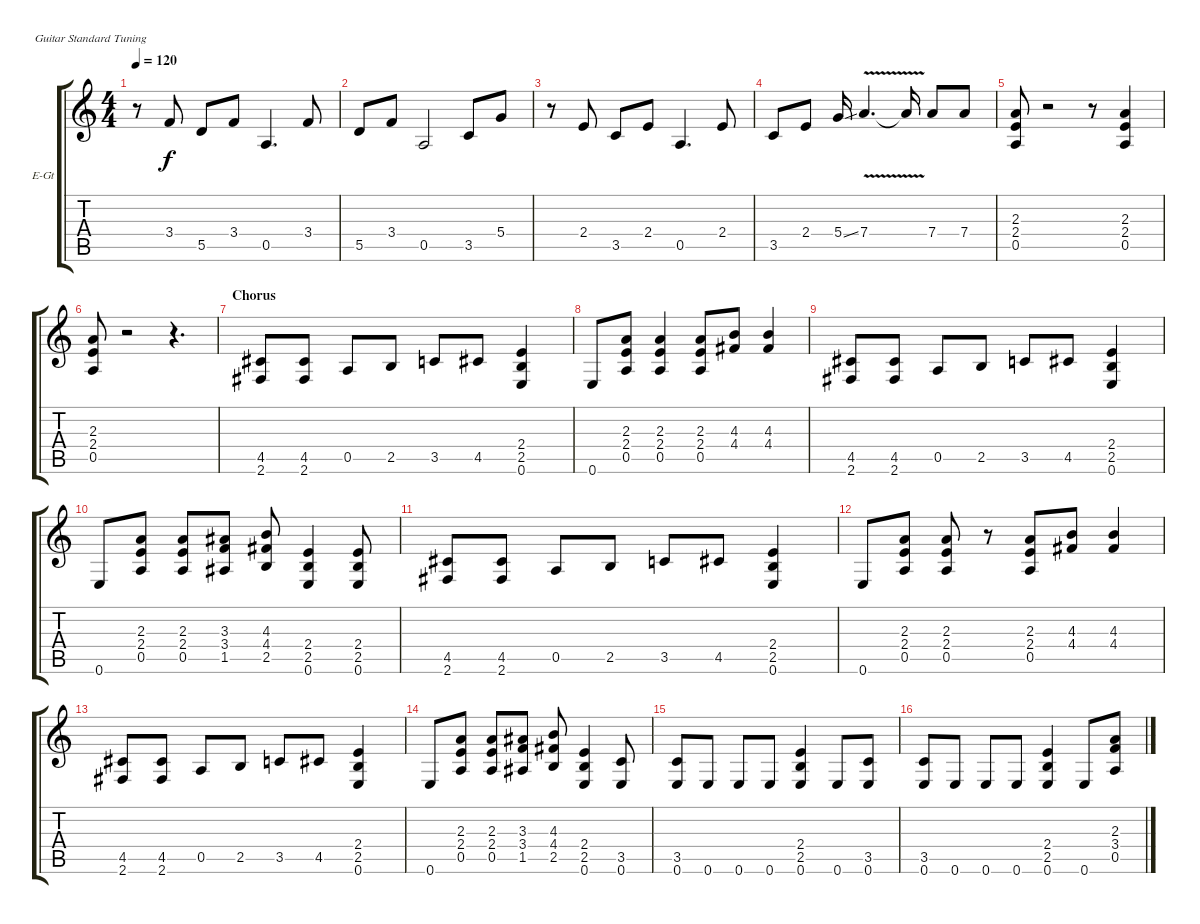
\bracketExtendMode groupsimilarinstruments
\firstSystemTrackNameOrientation horizontal
\otherSystemsTrackNameOrientation horizontal
\track ("Distortion Guitar 1" "E-Gt") {instrument distortionguitar}
\staff {score tabs}
\tuning (E4 B3 G3 D3 A2 E2)
\ts (4 4)
\tempo 120
\clef g2
\ks c
r.8{dy f} 3.4.8 5.5.8 3.4.8 0.5.4{d} 3.4.8 |
5.5.8 3.4.8 0.5.2 3.5.8 5.4.8 |
r.8 2.4.8 3.5.8 2.4.8 0.5.4{d} 2.4.8 |
3.5.8 2.4.8 5.4{ss}.16 7.4{v}.4{d} 7.4{v t}.16 7.4.8 7.4.8 |
(2.3 2.4 0.5).8 r.2 r.8 (2.3 2.4 0.5).4 |
(2.3 2.4 0.5).8 r.2 r.4{d} |
\section ("" "Chorus")
(4.5 2.6).8 (4.5 2.6).8 0.5.8 2.5.8 3.5.8 4.5.8 (2.4 2.5 0.6).4 |
0.6.8 (2.3 2.4 0.5).8 (2.3 2.4 0.5).4 (2.3 2.4 0.5).8 (4.3 4.4).8 (4.3 4.4).4 |
(4.5 2.6).8 (4.5 2.6).8 0.5.8 2.5.8 3.5.8 4.5.8 (2.4 2.5 0.6).4 |
0.6.8 (2.3 2.4 0.5).8 (2.3 2.4 0.5).8 (3.3 3.4 1.5).8 (4.3 4.4 2.5).8 (2.4 2.5 0.6).4 (2.4 2.5 0.6).8 |
(4.5 2.6).8 (4.5 2.6).8 0.5.8 2.5.8 3.5.8 4.5.8 (2.4 2.5 0.6).4 |
0.6.8 (2.3 2.4 0.5).8 (2.3 2.4 0.5).8 r.8 (2.3 2.4 0.5).8 (4.3 4.4).8 (4.3 4.4).4 |
(4.5 2.6).8 (4.5 2.6).8 0.5.8 2.5.8 3.5.8 4.5.8 (2.4 2.5 0.6).4 |
0.6.8 (2.3 2.4 0.5).8 (2.3 2.4 0.5).8 (3.3 3.4 1.5).8 (4.3 4.4 2.5).8 (2.4 2.5 0.6).4 (3.5 0.6).8 |
(3.5 0.6).8 0.6.8 0.6.8 0.6.8 (2.4 2.5 0.6).4 0.6.8 (3.5 0.6).8 |
(3.5 0.6).8 0.6.8 0.6.8 0.6.8 (2.4 2.5 0.6).4 0.6.8 (2.3 3.4 0.5).8
